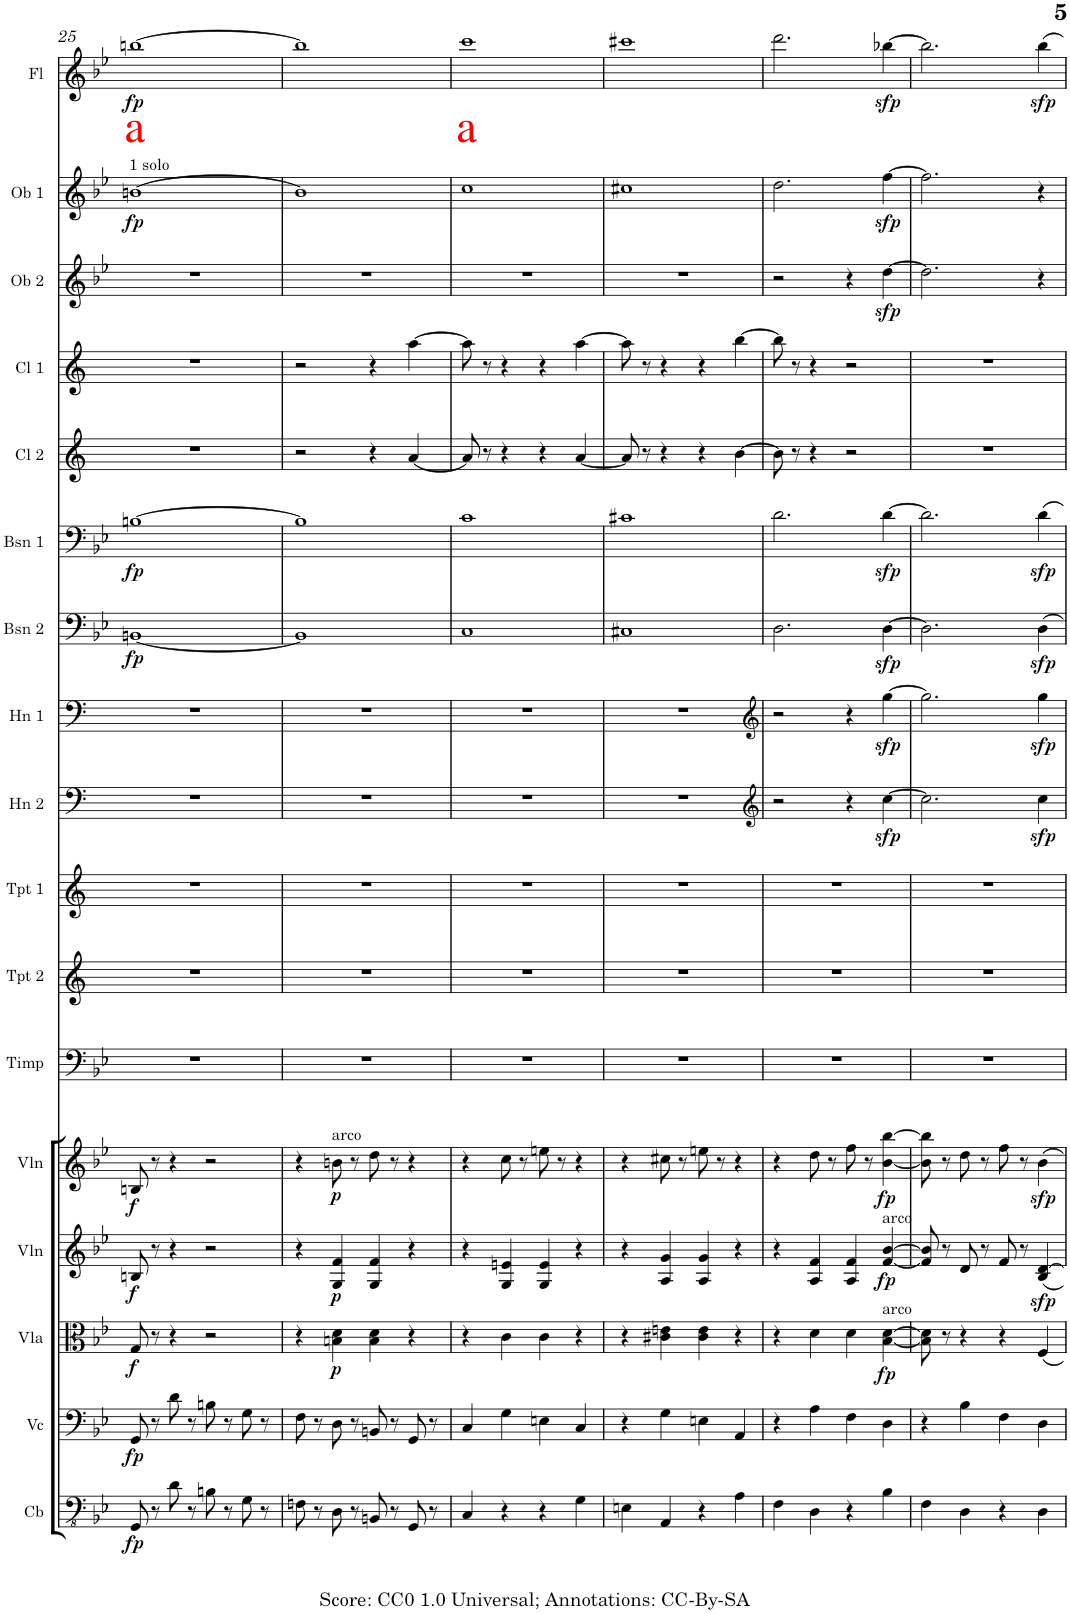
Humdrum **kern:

**kern	**dynam	**kern	**dynam	**kern	**dynam	**kern	**dynam	**kern	**dynam	**kern	**kern	**kern	**kern	**dynam	**kern	**dynam	**kern	**dynam	**kern	**dynam	**kern	**kern	**kern	**dynam	**kern	**dynam	**kern	**text	**dynam
*part17	*part17	*part16	*part16	*part15	*part15	*part14	*part14	*part13	*part13	*part12	*part11	*part10	*part9	*part9	*part8	*part8	*part7	*part7	*part6	*part6	*part5	*part4	*part3	*part3	*part2	*part2	*part1	*part1	*part1
*staff17	*staff17	*staff16	*staff16	*staff15	*staff15	*staff14	*staff14	*staff13	*staff13	*staff12	*staff11	*staff10	*staff9	*staff9	*staff8	*staff8	*staff7	*staff7	*staff6	*staff6	*staff5	*staff4	*staff3	*staff3	*staff2	*staff2	*staff1	*staff1	*staff1
*I"Contrabass	*	*I"Violoncello	*	*I"Viola	*	*I"Violin	*	*I"Violin	*	*I"Timpani	*I"Bb Trumpet 2	*I"Bb Trumpet 1	*I"Bb (alto) Horn 2	*	*I"Bb (alto) Horn 1	*	*I"Bassoon 2	*	*I"Bassoon 1	*	*I"Bb Clarinet 2	*I"Bb Clarinet 1	*I"Oboe 2	*	*I"Oboe 1	*	*I"Flute	*	*
*I'Cb	*	*I'Vc	*	*I'Vla	*	*I'Vln	*	*I'Vln	*	*I'Timp	*I'Tpt 2	*I'Tpt 1	*I'Hn 2	*	*I'Hn 1	*	*I'Bsn 2	*	*I'Bsn 1	*	*I'Cl 2	*I'Cl 1	*I'Ob 2	*	*I'Ob 1	*	*I'Fl	*	*
!!LO:PB:g=z
*clefFv4	*	*clefF4	*	*clefC3	*	*clefG2	*	*clefG2	*	*clefF4	*clefG2	*clefG2	*clefF4	*	*clefF4	*	*clefF4	*	*clefF4	*	*clefG2	*clefG2	*clefG2	*	*clefG2	*	*clefG2	*	*
*	*	*	*	*	*	*	*	*	*	*	*Trd1c2	*Trd1c2	*Trd1c2	*	*Trd1c2	*	*	*	*	*	*Trd1c2	*Trd1c2	*	*	*	*	*	*	*
*k[b-e-]	*	*k[b-e-]	*	*k[b-e-]	*	*k[b-e-]	*	*k[b-e-]	*	*k[b-e-]	*k[]	*k[]	*k[]	*	*k[]	*	*k[b-e-]	*	*k[b-e-]	*	*k[]	*k[]	*k[b-e-]	*	*k[b-e-]	*	*k[b-e-]	*	*
*M2/2	*	*M2/2	*	*M2/2	*	*M2/2	*	*M2/2	*	*M2/2	*M2/2	*M2/2	*M2/2	*	*M2/2	*	*M2/2	*	*M2/2	*	*M2/2	*M2/2	*M2/2	*	*M2/2	*	*M2/2	*	*
*met(c|)	*	*met(c|)	*	*met(c|)	*	*met(c|)	*	*met(c|)	*	*met(c|)	*met(c|)	*met(c|)	*met(c|)	*	*met(c|)	*	*met(c|)	*	*met(c|)	*	*met(c|)	*met(c|)	*met(c|)	*	*met(c|)	*	*met(c|)	*	*
=25	=25	=25	=25	=25	=25	=25	=25	=25	=25	=25	=25	=25	=25	=25	=25	=25	=25	=25	=25	=25	=25	=25	=25	=25	=25	=25	=25	=25	=25
!	!	!	!	!	!	!	!	!	!	!	!	!	!	!	!	!	!	!	!	!	!	!	!	!	!LO:TX:a:t=1 solo	!	!	!	!
!	!LO:DY:b	!	!LO:DY:b	!	!LO:DY:b	!	!LO:DY:b	!	!LO:DY:b	!	!	!	!	!	!	!	!	!LO:DY:b	!	!LO:DY:b	!	!	!	!	!	!LO:DY:b	!	!LO:LY:b:color=#FF0000	!LO:DY:b
8GGG/	fp	8GG/	fp	8G/	f	8Bn/	f	8Bn/	f	1r	1r	1r	1r	.	1r	.	[1BBn	fp	[1Bn	fp	1r	1r	1r	.	[1bn	fp	[1bbn	a	fp
8r	.	8r	.	8r	.	8r	.	8r	.	.	.	.	.	.	.	.	.	.	.	.	.	.	.	.	.	.	.	.	.
8D\	.	8d\	.	4r	.	4r	.	4r	.	.	.	.	.	.	.	.	.	.	.	.	.	.	.	.	.	.	.	.	.
8r	.	8r	.	.	.	.	.	.	.	.	.	.	.	.	.	.	.	.	.	.	.	.	.	.	.	.	.	.	.
8BBn\	.	8Bn\	.	2r	.	2r	.	2r	.	.	.	.	.	.	.	.	.	.	.	.	.	.	.	.	.	.	.	.	.
8r	.	8r	.	.	.	.	.	.	.	.	.	.	.	.	.	.	.	.	.	.	.	.	.	.	.	.	.	.	.
8GG\	.	8G\	.	.	.	.	.	.	.	.	.	.	.	.	.	.	.	.	.	.	.	.	.	.	.	.	.	.	.
8r	.	8r	.	.	.	.	.	.	.	.	.	.	.	.	.	.	.	.	.	.	.	.	.	.	.	.	.	.	.
=26	=26	=26	=26	=26	=26	=26	=26	=26	=26	=26	=26	=26	=26	=26	=26	=26	=26	=26	=26	=26	=26	=26	=26	=26	=26	=26	=26	=26	=26
8FFn\	.	8F\	.	4r	.	4r	.	4r	.	1r	1r	1r	1r	.	1r	.	1BB]	.	1B]	.	2r	2r	1r	.	1b]	.	1bb]	.	.
8r	.	8r	.	.	.	.	.	.	.	.	.	.	.	.	.	.	.	.	.	.	.	.	.	.	.	.	.	.	.
!	!	!	!	!	!	!	!	!LO:TX:a:t=arco	!	!	!	!	!	!	!	!	!	!	!	!	!	!	!	!	!	!	!	!	!
!	!	!	!	!	!LO:DY:b	!	!LO:DY:b	!	!LO:DY:b	!	!	!	!	!	!	!	!	!	!	!	!	!	!	!	!	!	!	!	!
8DD\	.	8D\	.	4Bn\ 4d\	p	4G/ 4f/	p	8bn\	p	.	.	.	.	.	.	.	.	.	.	.	.	.	.	.	.	.	.	.	.
8r	.	8r	.	.	.	.	.	8r	.	.	.	.	.	.	.	.	.	.	.	.	.	.	.	.	.	.	.	.	.
8BBBn/	.	8BBn/	.	4B\ 4d\	.	4G/ 4f/	.	8dd\	.	.	.	.	.	.	.	.	.	.	.	.	4r	4r	.	.	.	.	.	.	.
8r	.	8r	.	.	.	.	.	8r	.	.	.	.	.	.	.	.	.	.	.	.	.	.	.	.	.	.	.	.	.
8GGG/	.	8GG/	.	4r	.	4r	.	4r	.	.	.	.	.	.	.	.	.	.	.	.	[4a/	[4aa\	.	.	.	.	.	.	.
8r	.	8r	.	.	.	.	.	.	.	.	.	.	.	.	.	.	.	.	.	.	.	.	.	.	.	.	.	.	.
=27	=27	=27	=27	=27	=27	=27	=27	=27	=27	=27	=27	=27	=27	=27	=27	=27	=27	=27	=27	=27	=27	=27	=27	=27	=27	=27	=27	=27	=27
!	!	!	!	!	!	!	!	!	!	!	!	!	!	!	!	!	!	!	!	!	!	!	!	!	!	!	!	!LO:LY:b:color=#FF0000	!
4CC/	.	4C/	.	4r	.	4r	.	4r	.	1r	1r	1r	1r	.	1r	.	1C	.	1c	.	8a/]	8aa\]	1r	.	1cc	.	1ccc	a	.
.	.	.	.	.	.	.	.	.	.	.	.	.	.	.	.	.	.	.	.	.	8r	8r	.	.	.	.	.	.	.
4r	.	4G\	.	4c\	.	4G/ 4en/	.	8cc\	.	.	.	.	.	.	.	.	.	.	.	.	4r	4r	.	.	.	.	.	.	.
.	.	.	.	.	.	.	.	8r	.	.	.	.	.	.	.	.	.	.	.	.	.	.	.	.	.	.	.	.	.
4r	.	4En\	.	4c\	.	4G/ 4e/	.	8een\	.	.	.	.	.	.	.	.	.	.	.	.	4r	4r	.	.	.	.	.	.	.
.	.	.	.	.	.	.	.	8r	.	.	.	.	.	.	.	.	.	.	.	.	.	.	.	.	.	.	.	.	.
4GG\	.	4C/	.	4r	.	4r	.	4r	.	.	.	.	.	.	.	.	.	.	.	.	[4a/	[4aa\	.	.	.	.	.	.	.
=28	=28	=28	=28	=28	=28	=28	=28	=28	=28	=28	=28	=28	=28	=28	=28	=28	=28	=28	=28	=28	=28	=28	=28	=28	=28	=28	=28	=28	=28
4EEn\	.	4r	.	4r	.	4r	.	4r	.	1r	1r	1r	1r	.	1r	.	1C#X	.	1c#X	.	8a/]	8aa\]	1r	.	1cc#X	.	1ccc#X	.	.
.	.	.	.	.	.	.	.	.	.	.	.	.	.	.	.	.	.	.	.	.	8r	8r	.	.	.	.	.	.	.
4AAA/	.	4G\	.	4c#X\ 4en\	.	4A/ 4g/	.	8cc#X\	.	.	.	.	.	.	.	.	.	.	.	.	4r	4r	.	.	.	.	.	.	.
.	.	.	.	.	.	.	.	8r	.	.	.	.	.	.	.	.	.	.	.	.	.	.	.	.	.	.	.	.	.
4r	.	4En\	.	4c#\ 4e\	.	4A/ 4g/	.	8een\	.	.	.	.	.	.	.	.	.	.	.	.	4r	4r	.	.	.	.	.	.	.
.	.	.	.	.	.	.	.	8r	.	.	.	.	.	.	.	.	.	.	.	.	.	.	.	.	.	.	.	.	.
4AA\	.	4AA/	.	4r	.	4r	.	4r	.	.	.	.	.	.	.	.	.	.	.	.	[4b\	[4bb\	.	.	.	.	.	.	.
=29	=29	=29	=29	=29	=29	=29	=29	=29	=29	=29	=29	=29	=29	=29	=29	=29	=29	=29	=29	=29	=29	=29	=29	=29	=29	=29	=29	=29	=29
*	*	*	*	*	*	*	*	*	*	*	*	*	*clefG2	*	*clefG2	*	*	*	*	*	*	*	*	*	*	*	*	*	*
4FF\	.	4r	.	4r	.	4r	.	4r	.	1r	1r	1r	2r	.	2r	.	2.D\	.	2.d\	.	8b\]	8bb\]	2r	.	2.dd\	.	2.ddd\	.	.
.	.	.	.	.	.	.	.	.	.	.	.	.	.	.	.	.	.	.	.	.	8r	8r	.	.	.	.	.	.	.
4DD\	.	4A\	.	4d\	.	4A/ 4f/	.	8dd\	.	.	.	.	.	.	.	.	.	.	.	.	4r	4r	.	.	.	.	.	.	.
.	.	.	.	.	.	.	.	8r	.	.	.	.	.	.	.	.	.	.	.	.	.	.	.	.	.	.	.	.	.
4r	.	4F\	.	4d\	.	4A/ 4f/	.	8ff\	.	.	.	.	4r	.	4r	.	.	.	.	.	2r	2r	4r	.	.	.	.	.	.
.	.	.	.	.	.	.	.	8r	.	.	.	.	.	.	.	.	.	.	.	.	.	.	.	.	.	.	.	.	.
!	!	!	!	!	!	!LO:TX:a:t=arco	!	!	!	!	!	!	!	!	!	!	!	!	!	!	!	!	!	!	!	!	!	!	!
!	!	!	!	!LO:TX:a:t=arco	!	!	!	!	!	!	!	!	!	!	!	!	!	!	!	!	!	!	!	!	!	!	!	!	!
!	!	!	!	!	!LO:DY:b	!	!LO:DY:b	!	!LO:DY:b	!	!	!	!	!LO:DY:b	!	!LO:DY:b	!	!LO:DY:b	!	!LO:DY:b	!	!	!	!LO:DY:b	!	!LO:DY:b	!	!	!LO:DY:b
4BB-\	.	4D\	.	[4B-\ [4d\	fp	[4f/ [4b-/	fp	[4b-\ [4bb-\	fp	.	.	.	[4cc\	sfp	[4gg\	sfp	[4D\	sfp	[4d\	sfp	.	.	[4dd\	sfp	[4ff\	sfp	[4bb-X\	.	sfp
=30	=30	=30	=30	=30	=30	=30	=30	=30	=30	=30	=30	=30	=30	=30	=30	=30	=30	=30	=30	=30	=30	=30	=30	=30	=30	=30	=30	=30	=30
4FF\	.	4r	.	8B-\] 8d\]	.	8f/] 8b-/]	.	8b-\] 8bb-\]	.	1r	1r	1r	2.cc\]	.	2.gg\]	.	2.D\]	.	2.d\]	.	1r	1r	2.dd\]	.	2.ff\]	.	2.bb-\]	.	.
.	.	.	.	8r	.	8r	.	8r	.	.	.	.	.	.	.	.	.	.	.	.	.	.	.	.	.	.	.	.	.
4DD\	.	4B-\	.	4r	.	8d/	.	8dd\	.	.	.	.	.	.	.	.	.	.	.	.	.	.	.	.	.	.	.	.	.
.	.	.	.	.	.	8r	.	8r	.	.	.	.	.	.	.	.	.	.	.	.	.	.	.	.	.	.	.	.	.
4r	.	4F\	.	4r	.	8f/	.	8ff\	.	.	.	.	.	.	.	.	.	.	.	.	.	.	.	.	.	.	.	.	.
.	.	.	.	.	.	8r	.	8r	.	.	.	.	.	.	.	.	.	.	.	.	.	.	.	.	.	.	.	.	.
!	!	!	!	!	!	!	!LO:DY:b	!	!LO:DY:b	!	!	!	!	!LO:DY:b	!	!LO:DY:b	!	!LO:DY:b	!	!LO:DY:b	!	!	!	!	!	!	!	!	!LO:DY:b
4DD\	.	4D\	.	4F/	.	4B-/ [4d/	sfp	4b-\	sfp	.	.	.	4cc\	sfp	4gg\	sfp	4D\	sfp	4d\	sfp	.	.	4r	.	4r	.	4bb-\	.	sfp
=	=	=	=	=	=	=	=	=	=	=	=	=	=	=	=	=	=	=	=	=	=	=	=	=	=	=	=	=	=
*-	*-	*-	*-	*-	*-	*-	*-	*-	*-	*-	*-	*-	*-	*-	*-	*-	*-	*-	*-	*-	*-	*-	*-	*-	*-	*-	*-	*-	*-
